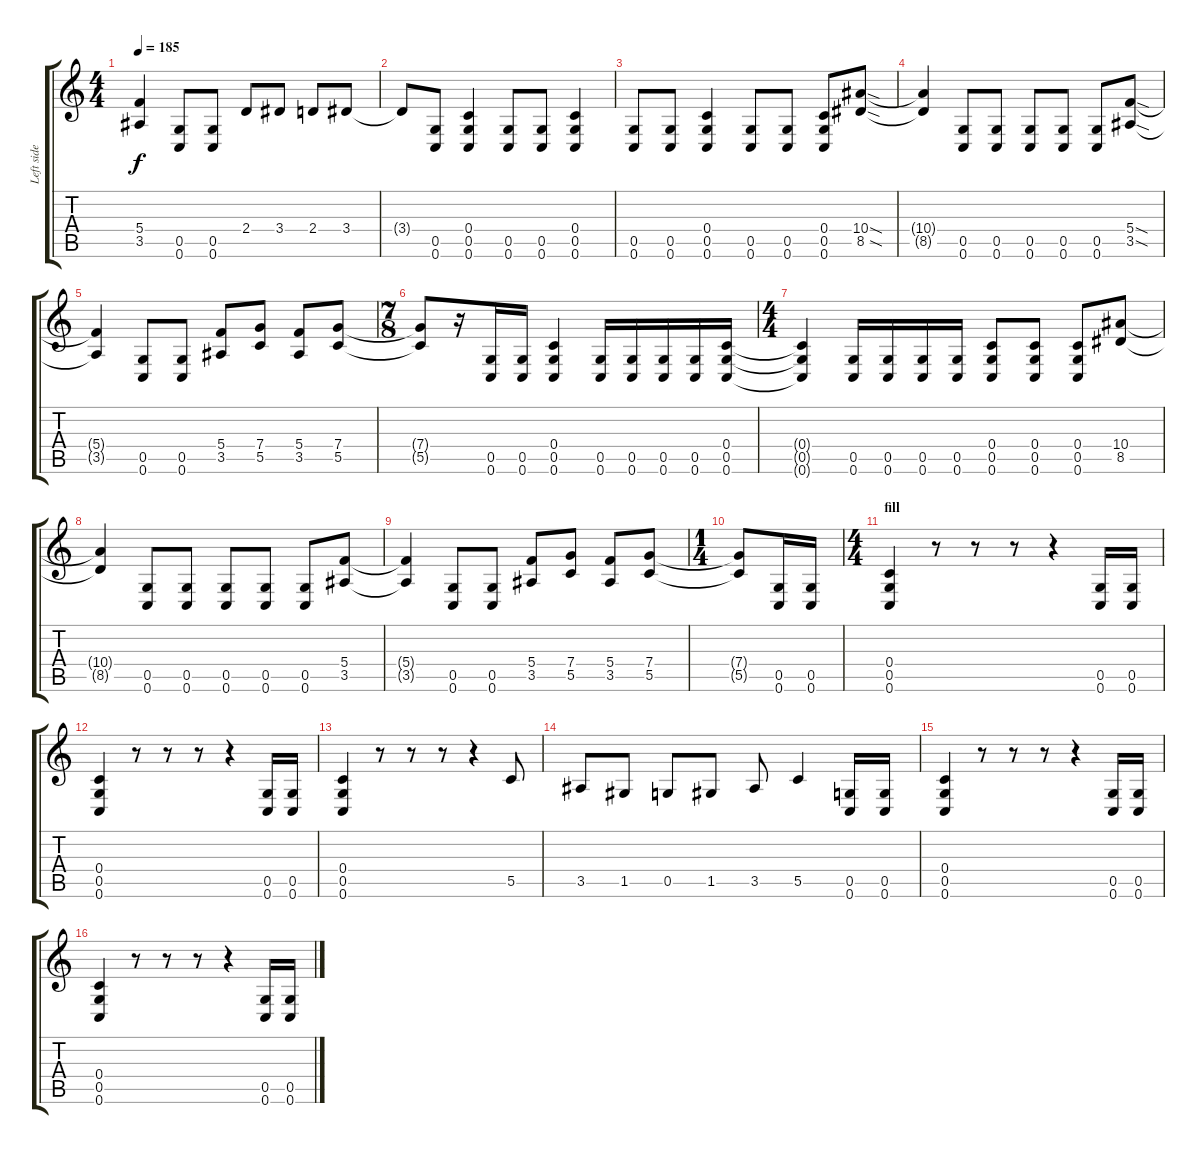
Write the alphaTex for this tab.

\track ("Left side" "Left side") {instrument distortionguitar}
\staff {score tabs}
\tuning (D4 A3 F3 C3 G2 C2) {hide}
\ts (4 4)
\tempo 185
\clef g2
\ks c
(5.4{t} 3.5{t}).4{dy f} (0.5 0.6).8 (0.5 0.6).8 2.4.8 3.4.8 2.4.8 3.4.8 |
3.4{t}.8 (0.5 0.6).8 (0.4 0.5 0.6).4 (0.5 0.6).8 (0.5 0.6).8 (0.4 0.5 0.6).4 |
(0.5 0.6).8 (0.5 0.6).8 (0.4 0.5 0.6).4 (0.5 0.6).8 (0.5 0.6).8 (0.4 0.5 0.6).8 (10.4{sod} 8.5{sod}).8 |
(10.4{t} 8.5{t}).4 (0.5 0.6).8 (0.5 0.6).8 (0.5 0.6).8 (0.5 0.6).8 (0.5 0.6).8 (5.4{sod} 3.5{sod}).8 |
(5.4{t} 3.5{t}).4 (0.5 0.6).8 (0.5 0.6).8 (5.4 3.5).8 (7.4 5.5).8 (5.4 3.5).8 (7.4 5.5).8 |
\ts (7 8)
(7.4{t} 5.5{t}).8 r.16 (0.5 0.6).16 (0.5 0.6).16 (0.4 0.5 0.6).4 (0.5 0.6).16 (0.5 0.6).16 (0.5 0.6).16 (0.5 0.6).16 (0.4 0.5 0.6).16 |
\ts (4 4)
(0.4{t} 0.5{t} 0.6{t}).4 (0.5 0.6).16 (0.5 0.6).16 (0.5 0.6).16 (0.5 0.6).16 (0.4 0.5 0.6).8 (0.4 0.5 0.6).8 (0.4 0.5 0.6).8 (10.4 8.5).8 |
(10.4{t} 8.5{t}).4 (0.5 0.6).8 (0.5 0.6).8 (0.5 0.6).8 (0.5 0.6).8 (0.5 0.6).8 (5.4 3.5).8 |
(5.4{t} 3.5{t}).4 (0.5 0.6).8 (0.5 0.6).8 (5.4 3.5).8 (7.4 5.5).8 (5.4 3.5).8 (7.4 5.5).8 |
\ts (1 4)
(7.4{t} 5.5{t}).8 (0.5 0.6).16 (0.5 0.6).16 |
\ts (4 4)
\section ("" "fill")
(0.4 0.5 0.6).4 r.8 r.8 r.8 r.4 (0.5 0.6).16 (0.5 0.6).16 |
(0.4 0.5 0.6).4 r.8 r.8 r.8 r.4 (0.5 0.6).16 (0.5 0.6).16 |
(0.4 0.5 0.6).4 r.8 r.8 r.8 r.4 5.5.8 |
3.5.8 1.5.8 0.5.8 1.5.8 3.5.8 5.5.4 (0.5 0.6).16 (0.5 0.6).16 |
(0.4 0.5 0.6).4 r.8 r.8 r.8 r.4 (0.5 0.6).16 (0.5 0.6).16 |
(0.4 0.5 0.6).4 r.8 r.8 r.8 r.4 (0.5 0.6).16 (0.5 0.6).16
